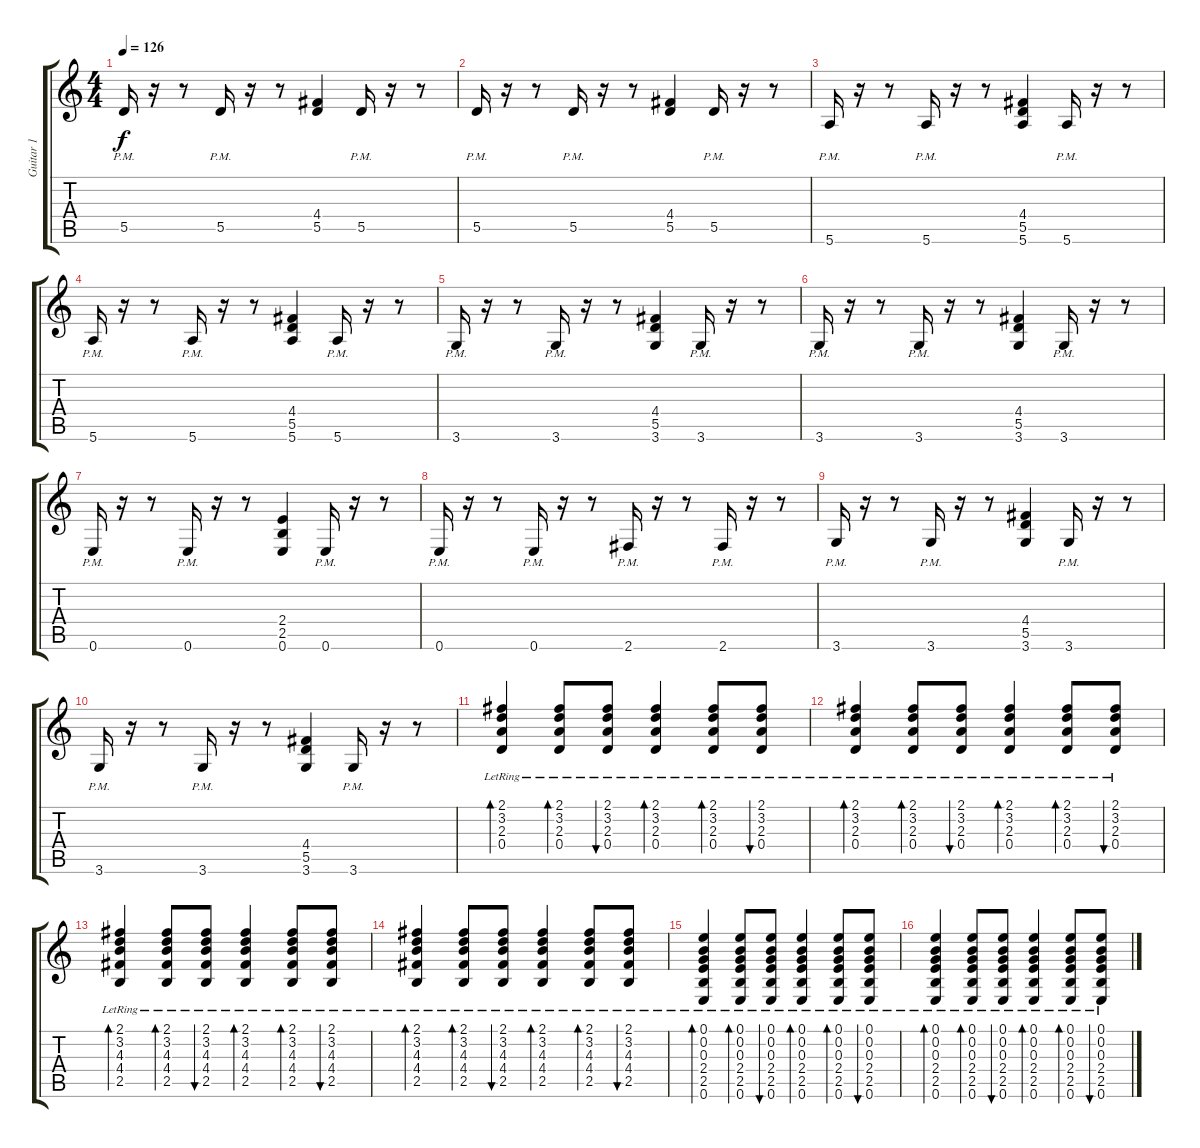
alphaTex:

\track ("Guitar 1" "Guitar 1") {instrument acousticguitarnylon}
\staff {score tabs}
\tuning (E4 B3 G3 D3 A2 E2) {hide}
\ts (4 4)
\tempo 126
\clef g2
\ks c
5.5{pm}.16{dy f} r.16 r.8 5.5{pm}.16 r.16 r.8 (4.4 5.5).4 5.5{pm}.16 r.16 r.8 |
5.5{pm}.16 r.16 r.8 5.5{pm}.16 r.16 r.8 (4.4 5.5).4 5.5{pm}.16 r.16 r.8 |
5.6{pm}.16 r.16 r.8 5.6{pm}.16 r.16 r.8 (4.4 5.5 5.6).4 5.6{pm}.16 r.16 r.8 |
5.6{pm}.16 r.16 r.8 5.6{pm}.16 r.16 r.8 (4.4 5.5 5.6).4 5.6{pm}.16 r.16 r.8 |
3.6{pm}.16 r.16 r.8 3.6{pm}.16 r.16 r.8 (4.4 5.5 3.6).4 3.6{pm}.16 r.16 r.8 |
3.6{pm}.16 r.16 r.8 3.6{pm}.16 r.16 r.8 (4.4 5.5 3.6).4 3.6{pm}.16 r.16 r.8 |
0.6{pm}.16 r.16 r.8 0.6{pm}.16 r.16 r.8 (2.4 2.5 0.6).4 0.6{pm}.16 r.16 r.8 |
0.6{pm}.16 r.16 r.8 0.6{pm}.16 r.16 r.8 2.6{pm}.16 r.16 r.8 2.6{pm}.16 r.16 r.8 |
3.6{pm}.16 r.16 r.8 3.6{pm}.16 r.16 r.8 (4.4 5.5 3.6).4 3.6{pm}.16 r.16 r.8 |
3.6{pm}.16 r.16 r.8 3.6{pm}.16 r.16 r.8 (4.4 5.5 3.6).4 3.6{pm}.16 r.16 r.8 |
(2.1{lr} 3.2{lr} 2.3{lr} 0.4{lr}).4{bd 60} (2.1{lr} 3.2{lr} 2.3{lr} 0.4{lr}).8{bd 60} (2.1{lr} 3.2{lr} 2.3{lr} 0.4{lr}).8{bu 60} (2.1{lr} 3.2{lr} 2.3{lr} 0.4{lr}).4{bd 60} (2.1{lr} 3.2{lr} 2.3{lr} 0.4{lr}).8{bd 60} (2.1{lr} 3.2{lr} 2.3{lr} 0.4{lr}).8{bu 60} |
(2.1{lr} 3.2{lr} 2.3{lr} 0.4{lr}).4{bd 60} (2.1{lr} 3.2{lr} 2.3{lr} 0.4{lr}).8{bd 60} (2.1{lr} 3.2{lr} 2.3{lr} 0.4{lr}).8{bu 60} (2.1{lr} 3.2{lr} 2.3{lr} 0.4{lr}).4{bd 60} (2.1{lr} 3.2{lr} 2.3{lr} 0.4{lr}).8{bd 60} (2.1{lr} 3.2{lr} 2.3{lr} 0.4{lr}).8{bu 60} |
(2.1{lr} 3.2{lr} 4.3{lr} 4.4{lr} 2.5{lr}).4{bd 60} (2.1{lr} 3.2{lr} 4.3{lr} 4.4{lr} 2.5{lr}).8{bd 60} (2.1{lr} 3.2{lr} 4.3{lr} 4.4{lr} 2.5{lr}).8{bu 60} (2.1{lr} 3.2{lr} 4.3{lr} 4.4{lr} 2.5{lr}).4{bd 60} (2.1{lr} 3.2{lr} 4.3{lr} 4.4{lr} 2.5{lr}).8{bd 60} (2.1{lr} 3.2{lr} 4.3{lr} 4.4{lr} 2.5{lr}).8{bu 60} |
(2.1{lr} 3.2{lr} 4.3{lr} 4.4{lr} 2.5{lr}).4{bd 60} (2.1{lr} 3.2{lr} 4.3{lr} 4.4{lr} 2.5{lr}).8{bd 60} (2.1{lr} 3.2{lr} 4.3{lr} 4.4{lr} 2.5{lr}).8{bu 60} (2.1{lr} 3.2{lr} 4.3{lr} 4.4{lr} 2.5{lr}).4{bd 60} (2.1{lr} 3.2{lr} 4.3{lr} 4.4{lr} 2.5{lr}).8{bd 60} (2.1{lr} 3.2{lr} 4.3{lr} 4.4{lr} 2.5{lr}).8{bu 60} |
(0.1{lr} 0.2{lr} 0.3{lr} 2.4{lr} 2.5{lr} 0.6{lr}).4{bd 60} (0.1{lr} 0.2{lr} 0.3{lr} 2.4{lr} 2.5{lr} 0.6{lr}).8{bd 60} (0.1{lr} 0.2{lr} 0.3{lr} 2.4{lr} 2.5{lr} 0.6{lr}).8{bu 60} (0.1{lr} 0.2{lr} 0.3{lr} 2.4{lr} 2.5{lr} 0.6{lr}).4{bd 60} (0.1{lr} 0.2{lr} 0.3{lr} 2.4{lr} 2.5{lr} 0.6{lr}).8{bd 60} (0.1{lr} 0.2{lr} 0.3{lr} 2.4{lr} 2.5{lr} 0.6{lr}).8{bu 60} |
(0.1{lr} 0.2{lr} 0.3{lr} 2.4{lr} 2.5{lr} 0.6{lr}).4{bd 60} (0.1{lr} 0.2{lr} 0.3{lr} 2.4{lr} 2.5{lr} 0.6{lr}).8{bd 60} (0.1{lr} 0.2{lr} 0.3{lr} 2.4{lr} 2.5{lr} 0.6{lr}).8{bu 60} (0.1{lr} 0.2{lr} 0.3{lr} 2.4{lr} 2.5{lr} 0.6{lr}).4{bd 60} (0.1{lr} 0.2{lr} 0.3{lr} 2.4{lr} 2.5{lr} 0.6{lr}).8{bd 60} (0.1{lr} 0.2{lr} 0.3{lr} 2.4{lr} 2.5{lr} 0.6{lr}).8{bu 60}
